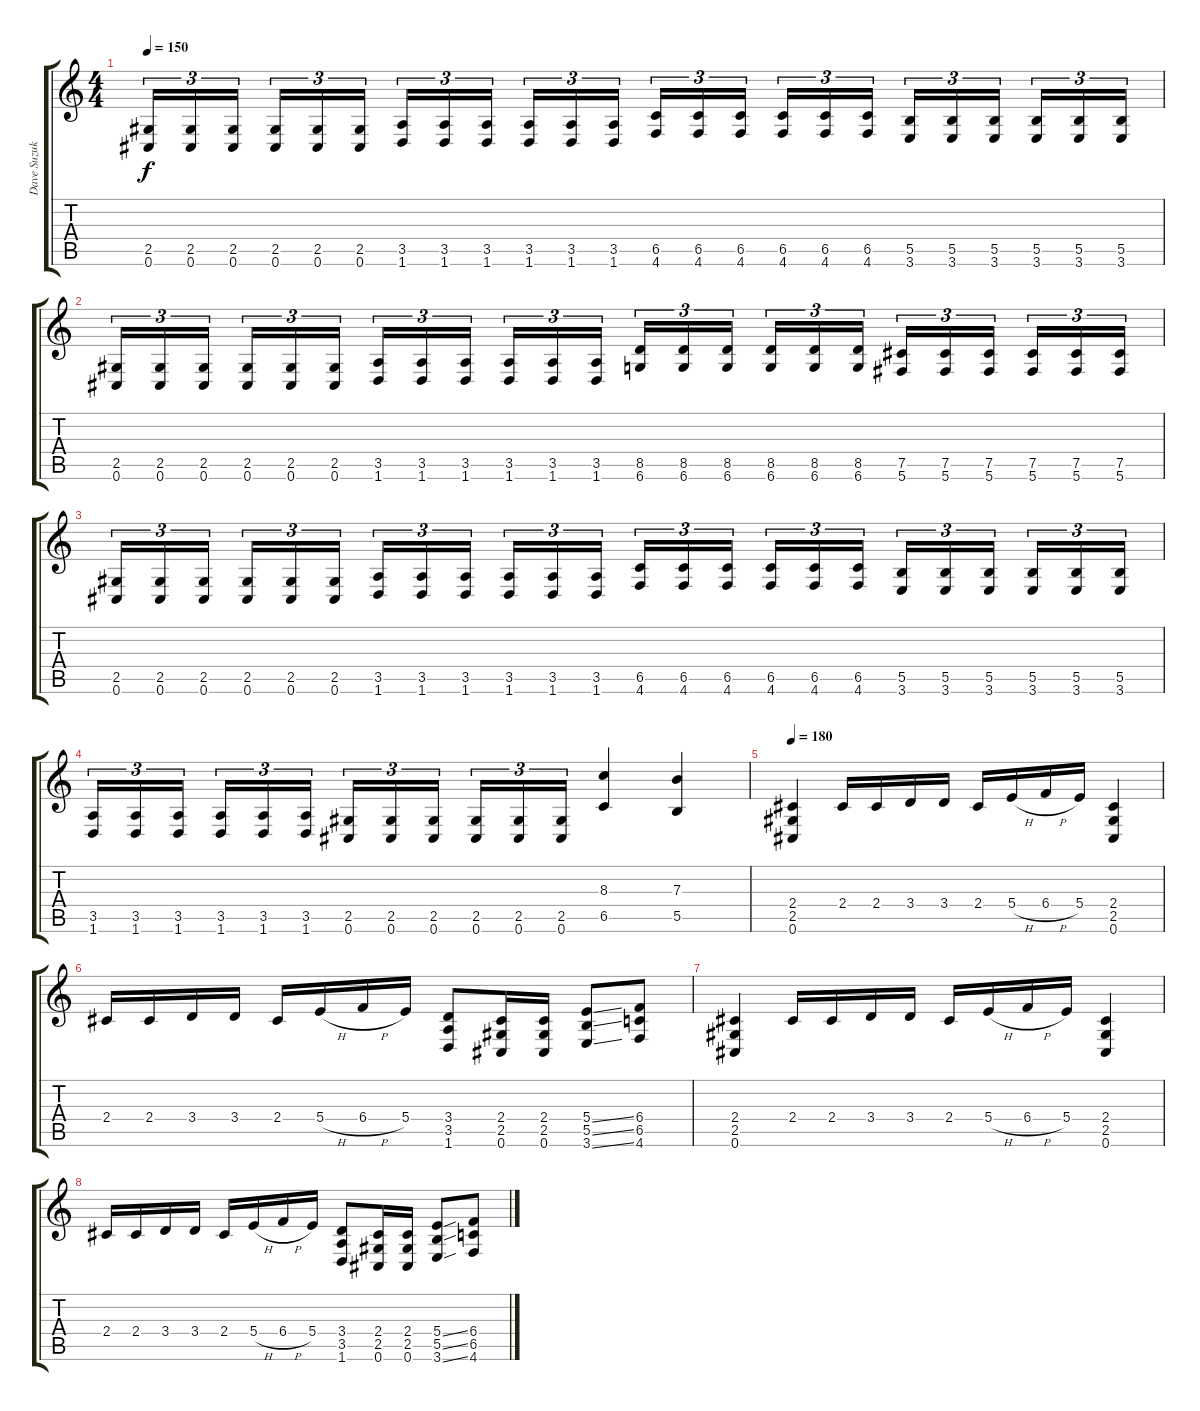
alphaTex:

\track ("Dave Suzuki - Lead" "Dave Suzuk") {instrument distortionguitar}
\staff {score tabs}
\tuning (Db4 Ab3 E3 B2 Gb2 Db2) {hide}
\ts (4 4)
\tempo 150
\clef g2
\ks c
(2.5 0.6).16{tu (3 2) dy f} (2.5 0.6).16{tu (3 2)} (2.5 0.6).16{tu (3 2) beam splitsecondary} (2.5 0.6).16{tu (3 2)} (2.5 0.6).16{tu (3 2)} (2.5 0.6).16{tu (3 2)} (3.5 1.6).16{tu (3 2)} (3.5 1.6).16{tu (3 2)} (3.5 1.6).16{tu (3 2) beam splitsecondary} (3.5 1.6).16{tu (3 2)} (3.5 1.6).16{tu (3 2)} (3.5 1.6).16{tu (3 2)} (6.5 4.6).16{tu (3 2)} (6.5 4.6).16{tu (3 2)} (6.5 4.6).16{tu (3 2) beam splitsecondary} (6.5 4.6).16{tu (3 2)} (6.5 4.6).16{tu (3 2)} (6.5 4.6).16{tu (3 2)} (5.5 3.6).16{tu (3 2)} (5.5 3.6).16{tu (3 2)} (5.5 3.6).16{tu (3 2) beam splitsecondary} (5.5 3.6).16{tu (3 2)} (5.5 3.6).16{tu (3 2)} (5.5 3.6).16{tu (3 2)} |
(2.5 0.6).16{tu (3 2)} (2.5 0.6).16{tu (3 2)} (2.5 0.6).16{tu (3 2) beam splitsecondary} (2.5 0.6).16{tu (3 2)} (2.5 0.6).16{tu (3 2)} (2.5 0.6).16{tu (3 2)} (3.5 1.6).16{tu (3 2)} (3.5 1.6).16{tu (3 2)} (3.5 1.6).16{tu (3 2) beam splitsecondary} (3.5 1.6).16{tu (3 2)} (3.5 1.6).16{tu (3 2)} (3.5 1.6).16{tu (3 2)} (8.5 6.6).16{tu (3 2)} (8.5 6.6).16{tu (3 2)} (8.5 6.6).16{tu (3 2) beam splitsecondary} (8.5 6.6).16{tu (3 2)} (8.5 6.6).16{tu (3 2)} (8.5 6.6).16{tu (3 2)} (7.5 5.6).16{tu (3 2)} (7.5 5.6).16{tu (3 2)} (7.5 5.6).16{tu (3 2) beam splitsecondary} (7.5 5.6).16{tu (3 2)} (7.5 5.6).16{tu (3 2)} (7.5 5.6).16{tu (3 2)} |
(2.5 0.6).16{tu (3 2)} (2.5 0.6).16{tu (3 2)} (2.5 0.6).16{tu (3 2) beam splitsecondary} (2.5 0.6).16{tu (3 2)} (2.5 0.6).16{tu (3 2)} (2.5 0.6).16{tu (3 2)} (3.5 1.6).16{tu (3 2)} (3.5 1.6).16{tu (3 2)} (3.5 1.6).16{tu (3 2) beam splitsecondary} (3.5 1.6).16{tu (3 2)} (3.5 1.6).16{tu (3 2)} (3.5 1.6).16{tu (3 2)} (6.5 4.6).16{tu (3 2)} (6.5 4.6).16{tu (3 2)} (6.5 4.6).16{tu (3 2) beam splitsecondary} (6.5 4.6).16{tu (3 2)} (6.5 4.6).16{tu (3 2)} (6.5 4.6).16{tu (3 2)} (5.5 3.6).16{tu (3 2)} (5.5 3.6).16{tu (3 2)} (5.5 3.6).16{tu (3 2) beam splitsecondary} (5.5 3.6).16{tu (3 2)} (5.5 3.6).16{tu (3 2)} (5.5 3.6).16{tu (3 2)} |
(3.5 1.6).16{tu (3 2)} (3.5 1.6).16{tu (3 2)} (3.5 1.6).16{tu (3 2) beam splitsecondary} (3.5 1.6).16{tu (3 2)} (3.5 1.6).16{tu (3 2)} (3.5 1.6).16{tu (3 2)} (2.5 0.6).16{tu (3 2)} (2.5 0.6).16{tu (3 2)} (2.5 0.6).16{tu (3 2) beam splitsecondary} (2.5 0.6).16{tu (3 2)} (2.5 0.6).16{tu (3 2)} (2.5 0.6).16{tu (3 2)} (8.3 6.5).4 (7.3 5.5).4 |
\tempo 180
(2.4 2.5 0.6).4 2.4.16 2.4.16 3.4.16 3.4.16 2.4.16 5.4{h}.16 6.4{h}.16 5.4.16 (2.4 2.5 0.6).4 |
2.4.16 2.4.16 3.4.16 3.4.16 2.4.16 5.4{h}.16 6.4{h}.16 5.4.16 (3.4 3.5 1.6).8 (2.4 2.5 0.6).16 (2.4 2.5 0.6).16 (5.4{ss} 5.5{ss} 3.6{ss}).8 (6.4 6.5 4.6).8 |
(2.4 2.5 0.6).4 2.4.16 2.4.16 3.4.16 3.4.16 2.4.16 5.4{h}.16 6.4{h}.16 5.4.16 (2.4 2.5 0.6).4 |
2.4.16 2.4.16 3.4.16 3.4.16 2.4.16 5.4{h}.16 6.4{h}.16 5.4.16 (3.4 3.5 1.6).8 (2.4 2.5 0.6).16 (2.4 2.5 0.6).16 (5.4{ss} 5.5{ss} 3.6{ss}).8 (6.4 6.5 4.6).8
